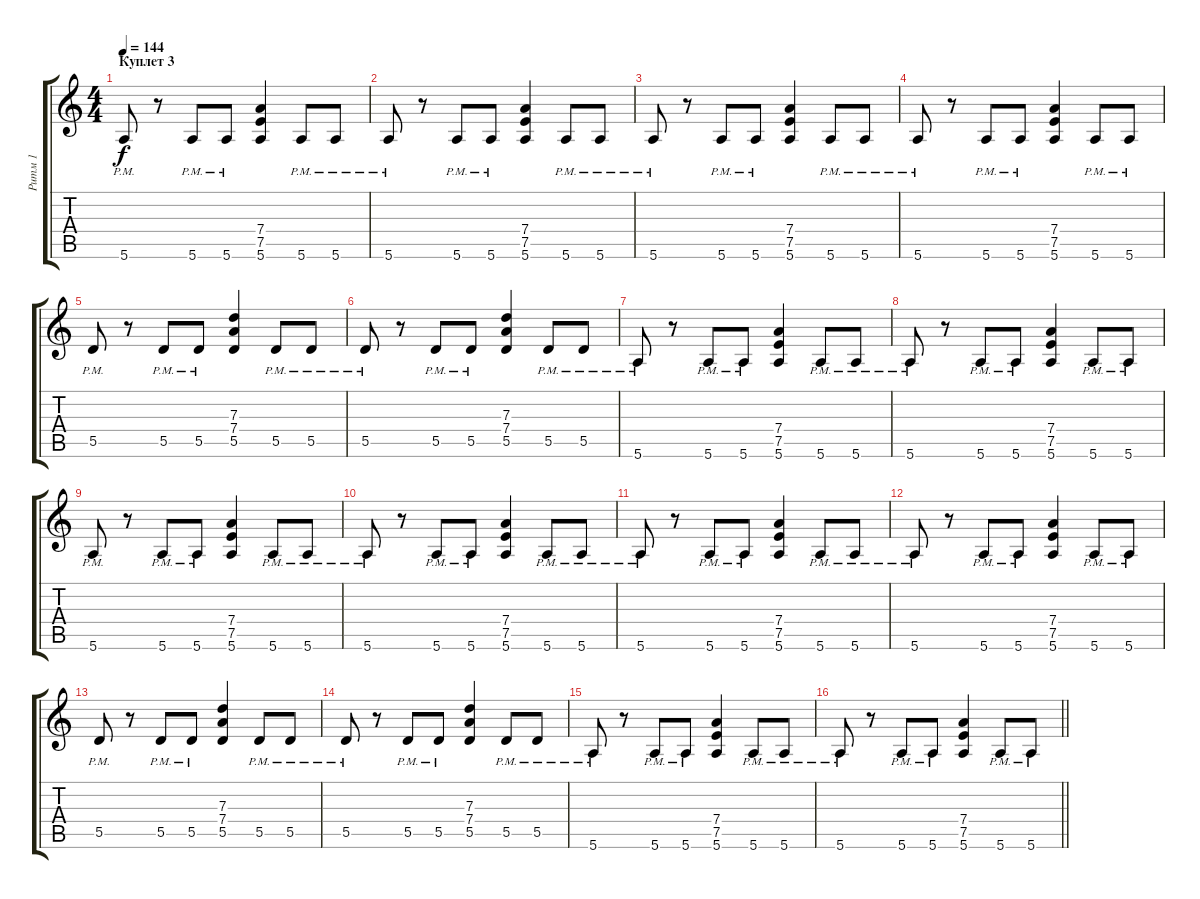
\track ("Ритм 1" "Ритм 1") {instrument distortionguitar}
\staff {score tabs}
\tuning (E4 B3 G3 D3 A2 E2) {hide}
\ts (4 4)
\section ("" "Куплет 3")
\tempo 144
\clef g2
\ks c
5.6{pm}.8{dy f} r.8 5.6{pm}.8 5.6{pm}.8 (7.4 7.5 5.6).4 5.6{pm}.8 5.6{pm}.8 |
5.6{pm}.8 r.8 5.6{pm}.8 5.6{pm}.8 (7.4 7.5 5.6).4 5.6{pm}.8 5.6{pm}.8 |
5.6{pm}.8 r.8 5.6{pm}.8 5.6{pm}.8 (7.4 7.5 5.6).4 5.6{pm}.8 5.6{pm}.8 |
5.6{pm}.8 r.8 5.6{pm}.8 5.6{pm}.8 (7.4 7.5 5.6).4 5.6{pm}.8 5.6{pm}.8 |
5.5{pm}.8 r.8 5.5{pm}.8 5.5{pm}.8 (7.3 7.4 5.5).4 5.5{pm}.8 5.5{pm}.8 |
5.5{pm}.8 r.8 5.5{pm}.8 5.5{pm}.8 (7.3 7.4 5.5).4 5.5{pm}.8 5.5{pm}.8 |
5.6{pm}.8 r.8 5.6{pm}.8 5.6{pm}.8 (7.4 7.5 5.6).4 5.6{pm}.8 5.6{pm}.8 |
5.6{pm}.8 r.8 5.6{pm}.8 5.6{pm}.8 (7.4 7.5 5.6).4 5.6{pm}.8 5.6{pm}.8 |
5.6{pm}.8 r.8 5.6{pm}.8 5.6{pm}.8 (7.4 7.5 5.6).4 5.6{pm}.8 5.6{pm}.8 |
5.6{pm}.8 r.8 5.6{pm}.8 5.6{pm}.8 (7.4 7.5 5.6).4 5.6{pm}.8 5.6{pm}.8 |
5.6{pm}.8 r.8 5.6{pm}.8 5.6{pm}.8 (7.4 7.5 5.6).4 5.6{pm}.8 5.6{pm}.8 |
5.6{pm}.8 r.8 5.6{pm}.8 5.6{pm}.8 (7.4 7.5 5.6).4 5.6{pm}.8 5.6{pm}.8 |
5.5{pm}.8 r.8 5.5{pm}.8 5.5{pm}.8 (7.3 7.4 5.5).4 5.5{pm}.8 5.5{pm}.8 |
5.5{pm}.8 r.8 5.5{pm}.8 5.5{pm}.8 (7.3 7.4 5.5).4 5.5{pm}.8 5.5{pm}.8 |
5.6{pm}.8 r.8 5.6{pm}.8 5.6{pm}.8 (7.4 7.5 5.6).4 5.6{pm}.8 5.6{pm}.8 |
\barLineRight lightlight
5.6{pm}.8 r.8 5.6{pm}.8 5.6{pm}.8 (7.4 7.5 5.6).4 5.6{pm}.8 5.6{pm}.8
